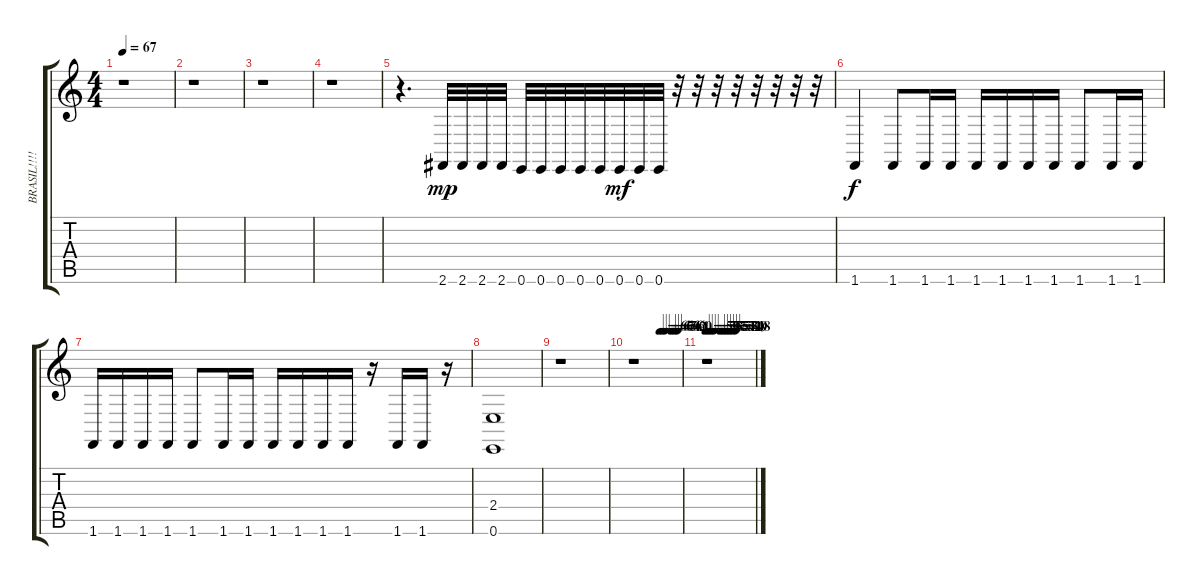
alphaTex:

\track ("BRASIL!!!!" "BRASIL!!!!") {instrument timpani}
\staff {score tabs}
\tuning (E4 B3 G3 D3 A2 E2) {hide}
\ts (4 4)
\tempo 67
\clef g2
\ks c
r.1{dy f} |
r.1 |
r.1 |
r.1 |
r.4{d} 2.6.32{dy mp} 2.6.32 2.6.32 2.6.32 0.6.32 0.6.32 0.6.32 0.6.32 0.6.32 0.6.32{dy mf} 0.6.32 0.6.32 r.32 r.32 r.32 r.32 r.32 r.32 r.32 r.32 |
1.6.4{dy f} 1.6.8 1.6.16 1.6.16 1.6.16 1.6.16 1.6.16 1.6.16 1.6.8 1.6.16 1.6.16 |
1.6.16 1.6.16 1.6.16 1.6.16 1.6.8 1.6.16 1.6.16 1.6.16 1.6.16 1.6.16 1.6.16 r.16 1.6.16 1.6.16 r.16 |
(2.4 0.6).1 |
r.1 |
\tempo (67 0.5625)
\tempo (65 0.625)
\tempo (64 0.6875)
\tempo (62 0.8125)
\tempo (61 0.875)
\tempo (60 0.9375)
r.1 |
\tempo 59
\tempo (58 0.0625)
\tempo (57 0.125)
\tempo (55 0.1875)
\tempo (54 0.3125)
\tempo (53 0.375)
\tempo (52 0.4375)
\tempo (50 0.5)
\tempo (49 0.5625)
\tempo (48 0.625)
r.1
